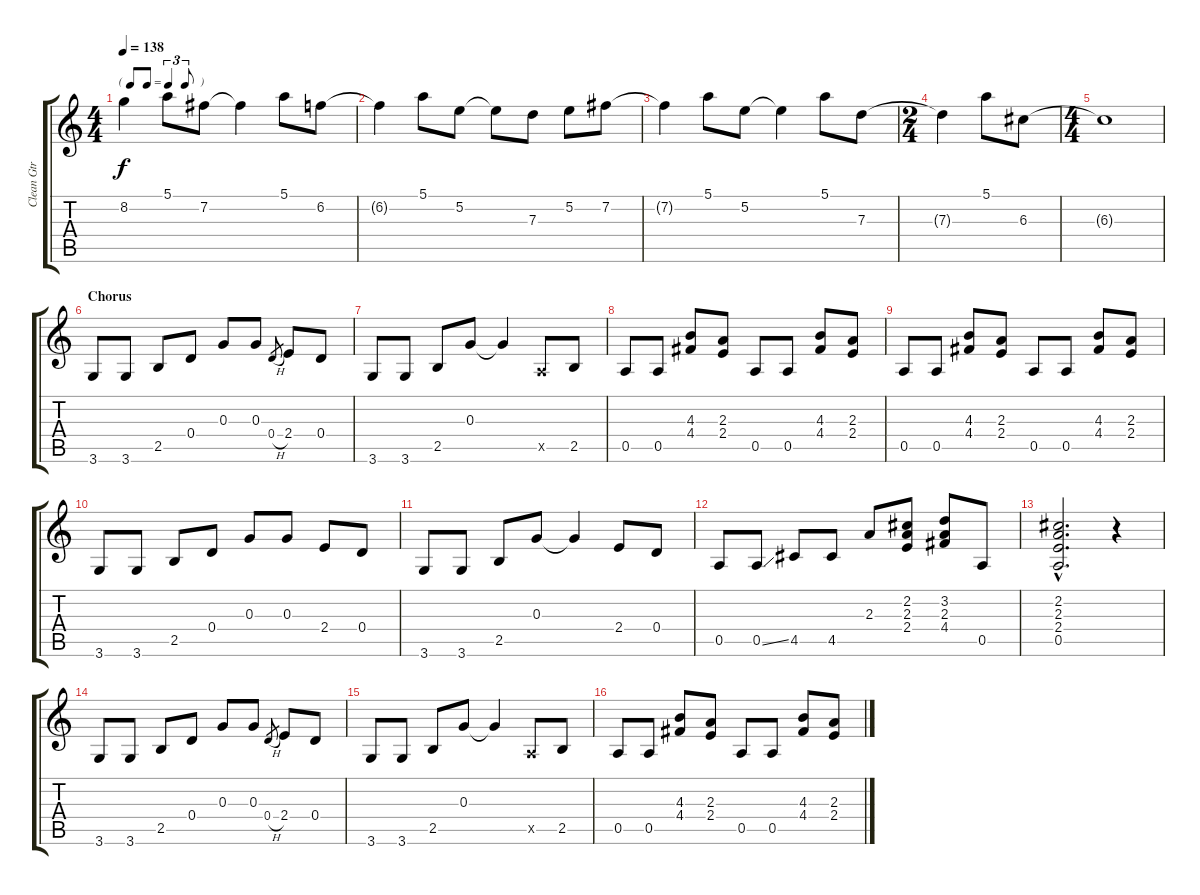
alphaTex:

\track ("Clean Gtr" "Clean Gtr") {instrument electricguitarclean}
\staff {score tabs}
\tuning (E4 B3 G3 D3 A2 E2) {hide}
\ts (4 4)
\tf triplet8th
\tempo 138
\clef g2
\ks c
8.2{t}.4{dy f} 5.1.8 7.2.8 7.2{t}.4 5.1.8 6.2.8 |
6.2{t}.4 5.1.8 5.2.8 5.2{t}.8 7.3.8 5.2.8 7.2.8 |
7.2{t}.4 5.1.8 5.2.8 5.2{t}.4 5.1.8 7.3.8 |
\ts (2 4)
7.3{t}.4 5.1.8 6.3.8 |
\ts (4 4)
6.3{t}.1 |
\section ("" "Chorus")
3.6.8 3.6.8 2.5.8 0.4.8 0.3.8 0.3.8 0.4{h}.8{gr} 2.4.8 0.4.8 |
3.6.8 3.6.8 2.5.8 0.3.8 0.3{t}.4 0.5{x}.8 2.5.8 |
0.5.8 0.5.8 (4.3 4.4).8 (2.3 2.4).8 0.5.8 0.5.8 (4.3 4.4).8 (2.3 2.4).8 |
0.5.8 0.5.8 (4.3 4.4).8 (2.3 2.4).8 0.5.8 0.5.8 (4.3 4.4).8 (2.3 2.4).8 |
3.6.8 3.6.8 2.5.8 0.4.8 0.3.8 0.3.8 2.4.8 0.4.8 |
3.6.8 3.6.8 2.5.8 0.3.8 0.3{t}.4 2.4.8 0.4.8 |
0.5.8 0.5{ss}.8 4.5.8 4.5.8 2.3.8 (2.2 2.3 2.4).8 (3.2 2.3 4.4).8 0.5.8 |
(2.2{hac} 2.3{hac} 2.4{hac} 0.5{hac}).2{d} r.4 |
3.6.8 3.6.8 2.5.8 0.4.8 0.3.8 0.3.8 0.4{h}.8{gr} 2.4.8 0.4.8 |
3.6.8 3.6.8 2.5.8 0.3.8 0.3{t}.4 0.5{x}.8 2.5.8 |
0.5.8 0.5.8 (4.3 4.4).8 (2.3 2.4).8 0.5.8 0.5.8 (4.3 4.4).8 (2.3 2.4).8
